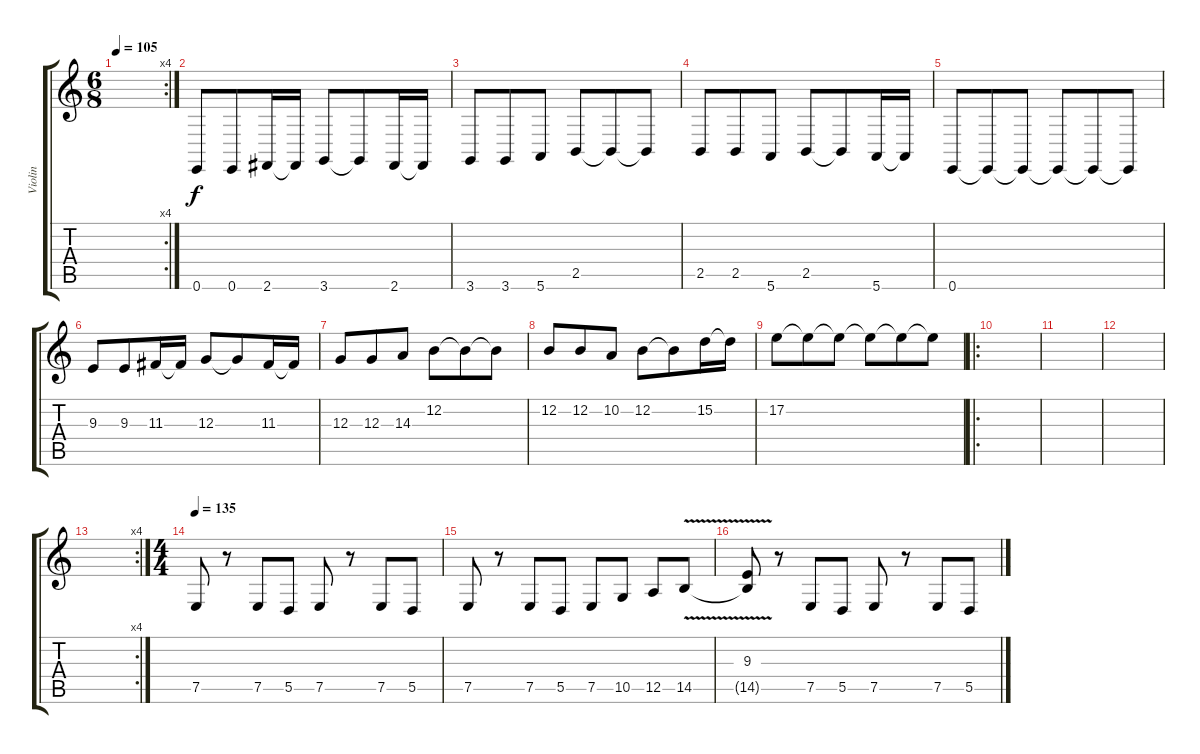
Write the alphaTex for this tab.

\track ("Violin" "Violin") {instrument violin}
\staff {score tabs}
\tuning (E4 B3 G3 D3 A2 E2) {hide}
\rc 4
\ts (6 8)
\tempo 105
\clef g2
\ks c
|
0.6.8 0.6.8 2.6.16 2.6{t}.16 3.6.8 3.6{t}.8 2.6.16 2.6{t}.16 |
3.6.8 3.6.8 5.6.8 2.5.8 2.5{t}.8 2.5{t}.8 |
2.5.8 2.5.8 5.6.8 2.5.8 2.5{t}.8 5.6.16 5.6{t}.16 |
0.6.8 0.6{t}.8 0.6{t}.8 0.6{t}.8 0.6{t}.8 0.6{t}.8 |
9.3.8 9.3.8 11.3.16 11.3{t}.16 12.3.8 12.3{t}.8 11.3.16 11.3{t}.16 |
12.3.8 12.3.8 14.3.8 12.2.8 12.2{t}.8 12.2{t}.8 |
12.2.8 12.2.8 10.2.8 12.2.8 12.2{t}.8 15.2.16 15.2{t}.16 |
17.2.8 17.2{t}.8 17.2{t}.8 17.2{t}.8 17.2{t}.8 17.2{t}.8 |
\ro
|
|
|
\rc 4
|
\ts (4 4)
\tempo 135
7.5.8 r.8 7.5.8 5.5.8 7.5.8 r.8 7.5.8 5.5.8 |
7.5.8 r.8 7.5.8 5.5.8 7.5.8 10.5.8 12.5.8 14.5{v}.8 |
(9.3 14.5{t}).8 r.8 7.5.8 5.5.8 7.5.8 r.8 7.5.8 5.5.8
